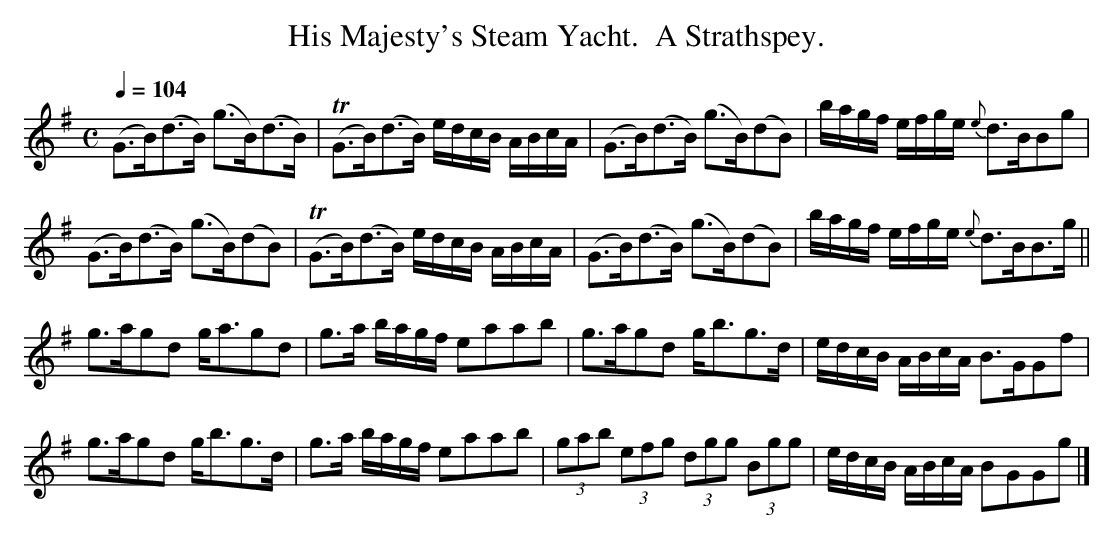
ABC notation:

X:1
T:His Majesty's Steam Yacht.  A Strathspey.
M:C
L:1/8
Q:1/4=104
K:G
(G>B)(d>B) (g>B)(d>B)|(TG>B)(d>B)           e/d/c/B/ A/B/c/A/|\
(G>B)(d>B) (g>B)(dB) | b/a/g/f/ e/f/g/e/ {e}d>BBg            |
(G>B)(d>B) (g>B)(dB) |(TG>B)(d>B)           e/d/c/B/ A/B/c/A/|\
(G>B)(d>B) (g>B)(dB) | b/a/g/f/ e/f/g/e/ {e}d>BB>g          ||
g>agd g<agd |g>a b/a/g/f/ eaab|  g>agd       g<bg>d   |e/d/c/B/ A/B/c/A/ B>GGf|
g>agd g<bg>d|g>a b/a/g/f/ eaab|(3gab (3efg (3dgg (3Bgg|e/d/c/B/ A/B/c/A/ BGGg|]
